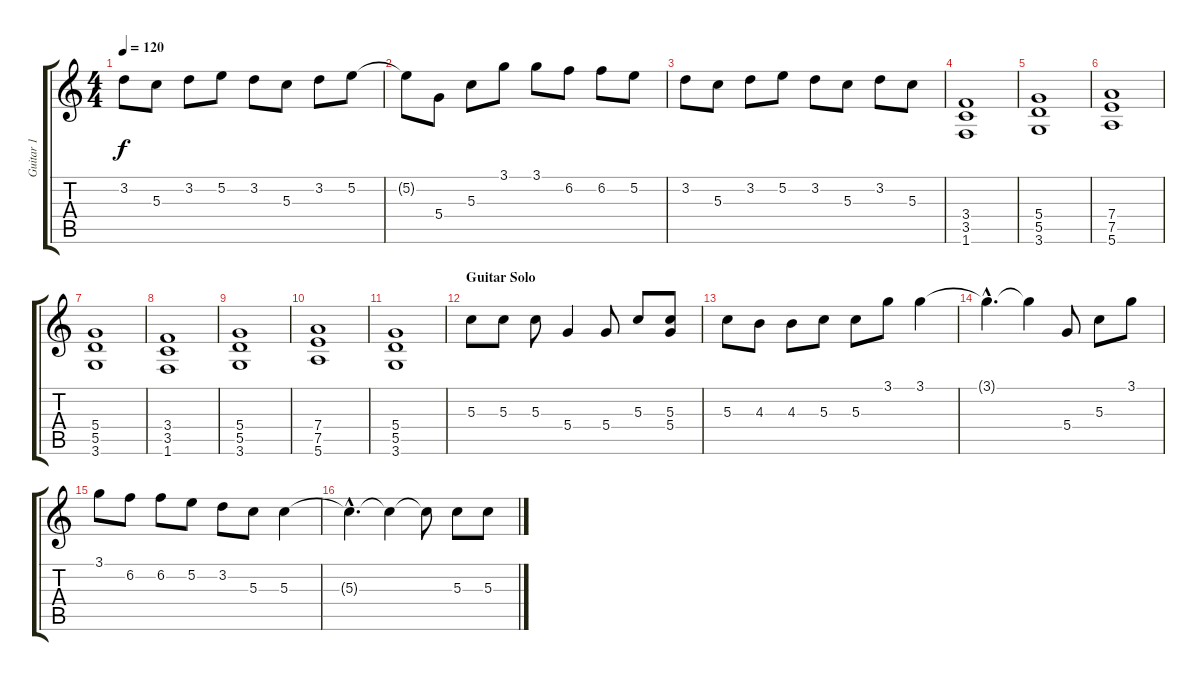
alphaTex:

\track ("Guitar 1" "Guitar 1") {instrument distortionguitar}
\staff {score tabs}
\tuning (E4 B3 G3 D3 A2 E2) {hide}
\ts (4 4)
\tempo 120
\clef g2
\ks c
3.2.8{dy f} 5.3.8 3.2.8 5.2.8 3.2.8 5.3.8 3.2.8 5.2.8 |
5.2{t}.8 5.4.8 5.3.8 3.1.8 3.1.8 6.2.8 6.2.8 5.2.8 |
3.2.8 5.3.8 3.2.8 5.2.8 3.2.8 5.3.8 3.2.8 5.3.8 |
(3.4 3.5 1.6).1{volume 9} |
(5.4 5.5 3.6).1 |
(7.4 7.5 5.6).1 |
(5.4 5.5 3.6).1 |
(3.4 3.5 1.6).1 |
(5.4 5.5 3.6).1 |
(7.4 7.5 5.6).1 |
(5.4 5.5 3.6).1 |
\section ("" "Guitar Solo")
5.3.8{volume 13} 5.3.8 5.3.8 5.4.4 5.4.8 5.3.8 (5.3 5.4).8 |
5.3.8 4.3.8 4.3.8 5.3.8 5.3.8 3.1.8 3.1.4 |
3.1{hac t}.4{d} 3.1{t}.4 5.4.8 5.3.8 3.1.8 |
3.1.8 6.2.8 6.2.8 5.2.8 3.2.8 5.3.8 5.3.4 |
5.3{hac t}.4{d} 5.3{t}.4 5.3{t}.8 5.3.8 5.3.8
